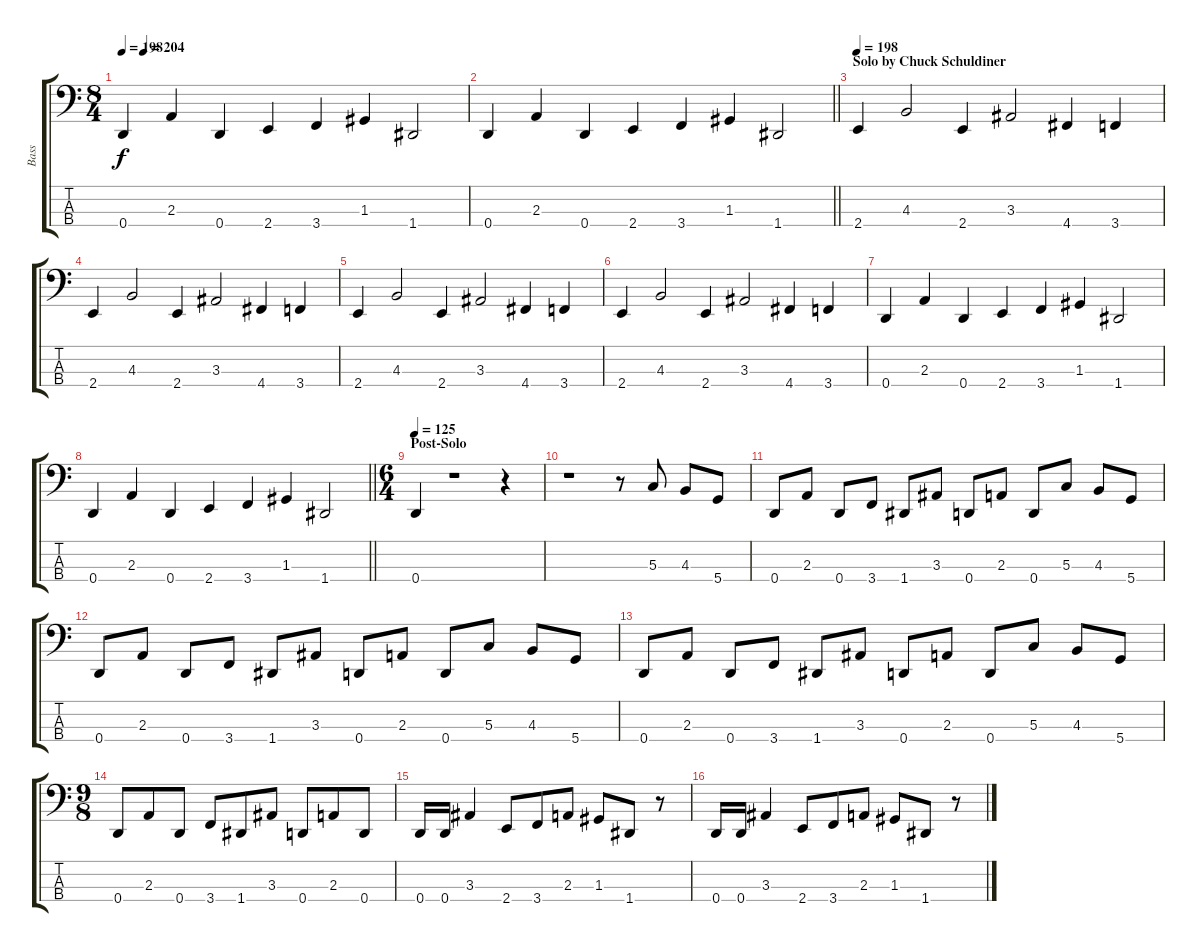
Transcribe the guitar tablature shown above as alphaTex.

\track ("Bass" "Bass") {instrument electricbassfinger}
\staff {score tabs}
\tuning (F2 C2 G1 D1) {hide}
\ts (8 4)
\tempo 198
\tempo (204 0.0625)
\clef f4
\ks c
0.4.4{dy f} 2.3.4 0.4.4 2.4.4 3.4.4 1.3.4 1.4.2 |
\barLineRight lightlight
0.4.4 2.3.4 0.4.4 2.4.4 3.4.4 1.3.4 1.4.2 |
\section ("" "Solo by Chuck Schuldiner")
\tempo 198
2.4.4 4.3.2 2.4.4 3.3.2 4.4.4 3.4.4 |
2.4.4 4.3.2 2.4.4 3.3.2 4.4.4 3.4.4 |
2.4.4 4.3.2 2.4.4 3.3.2 4.4.4 3.4.4 |
2.4.4 4.3.2 2.4.4 3.3.2 4.4.4 3.4.4 |
0.4.4 2.3.4 0.4.4 2.4.4 3.4.4 1.3.4 1.4.2 |
\barLineRight lightlight
0.4.4 2.3.4 0.4.4 2.4.4 3.4.4 1.3.4 1.4.2 |
\ts (6 4)
\section ("" "Post-Solo")
\tempo 125
0.4.4 r.1 r.4 |
r.1 r.8 5.3.8 4.3.8 5.4.8 |
0.4.8 2.3.8 0.4.8 3.4.8 1.4.8 3.3.8 0.4.8 2.3.8 0.4.8 5.3.8 4.3.8 5.4.8 |
0.4.8 2.3.8 0.4.8 3.4.8 1.4.8 3.3.8 0.4.8 2.3.8 0.4.8 5.3.8 4.3.8 5.4.8 |
0.4.8 2.3.8 0.4.8 3.4.8 1.4.8 3.3.8 0.4.8 2.3.8 0.4.8 5.3.8 4.3.8 5.4.8 |
\ts (9 8)
0.4.8 2.3.8 0.4.8 3.4.8 1.4.8 3.3.8 0.4.8 2.3.8 0.4.8 |
0.4.16 0.4.16 3.3.4 2.4.8 3.4.8 2.3.8 1.3.8 1.4.8 r.8 |
0.4.16 0.4.16 3.3.4 2.4.8 3.4.8 2.3.8 1.3.8 1.4.8 r.8
